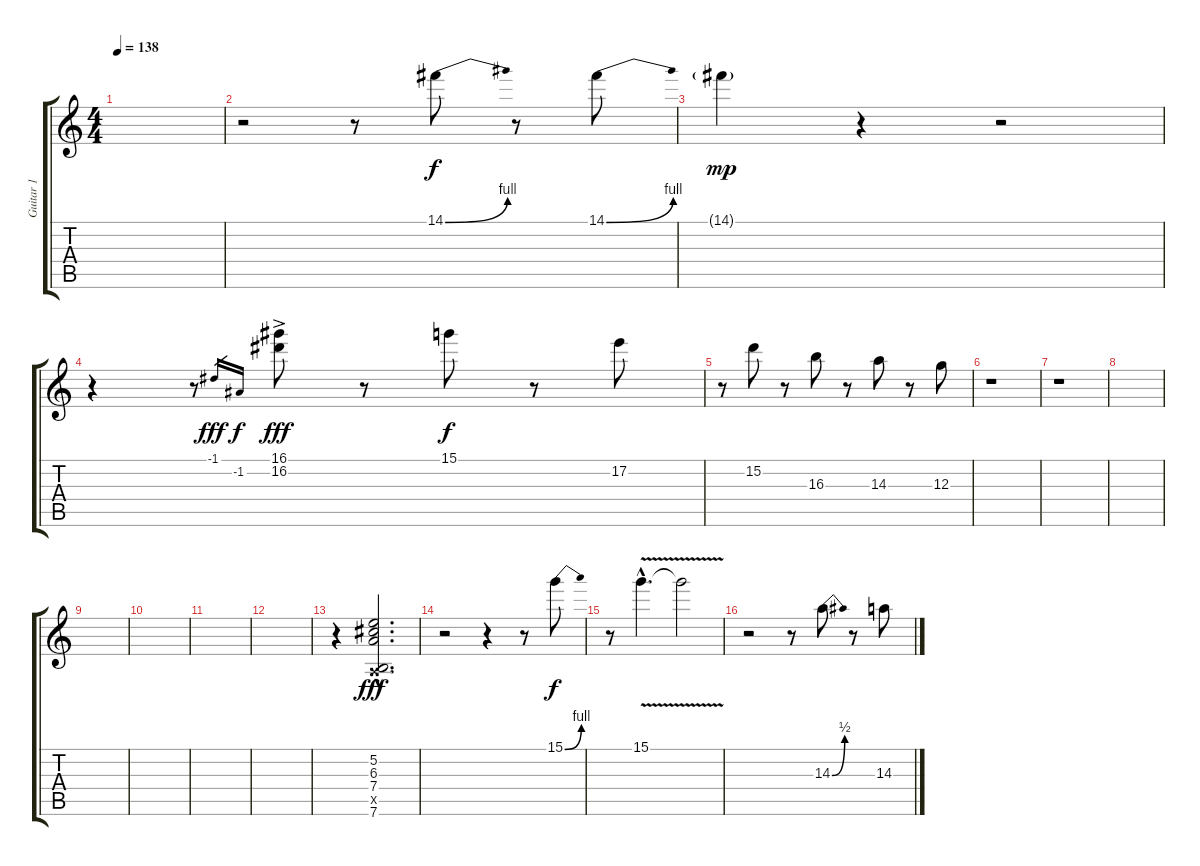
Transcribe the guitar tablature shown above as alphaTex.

\track ("Guitar 1" "Guitar 1") {instrument electricguitarclean}
\staff {score tabs}
\tuning (E4 B3 G3 D3 A2 E2) {hide}
\ts (4 4)
\tempo 138
\clef g2
\ks c
|
r.2 r.8 14.1{be (bend 0 0 60 4)}.8{dy f} r.8 14.1{be (bend 0 0 60 4)}.8 |
14.1{g}.4{dy mp} r.4 r.2 |
r.4 r.8 -1.1.16{gr dy fff} -1.2.16{gr dy f} (16.1{ac} 16.2).8{dy fff} r.8 15.1.8{dy f} r.8 17.2.8 |
r.8 15.2.8 r.8 16.3.8 r.8 14.3.8 r.8 12.3.8 |
r.1 |
r.1 |
|
|
|
|
|
r.4 (5.2{hac} 6.3{hac} 7.4{hac} 0.5{hac x} 7.6{hac}).2{d dy fff} |
r.2 r.4 r.8 15.1{be (bend 0 0 60 4)}.8{dy f} |
r.8 15.1{v hac}.4{d} 15.1{t}.2 |
r.2 r.8 14.3{be (bend 0 0 60 2)}.8 r.8 14.3.8
